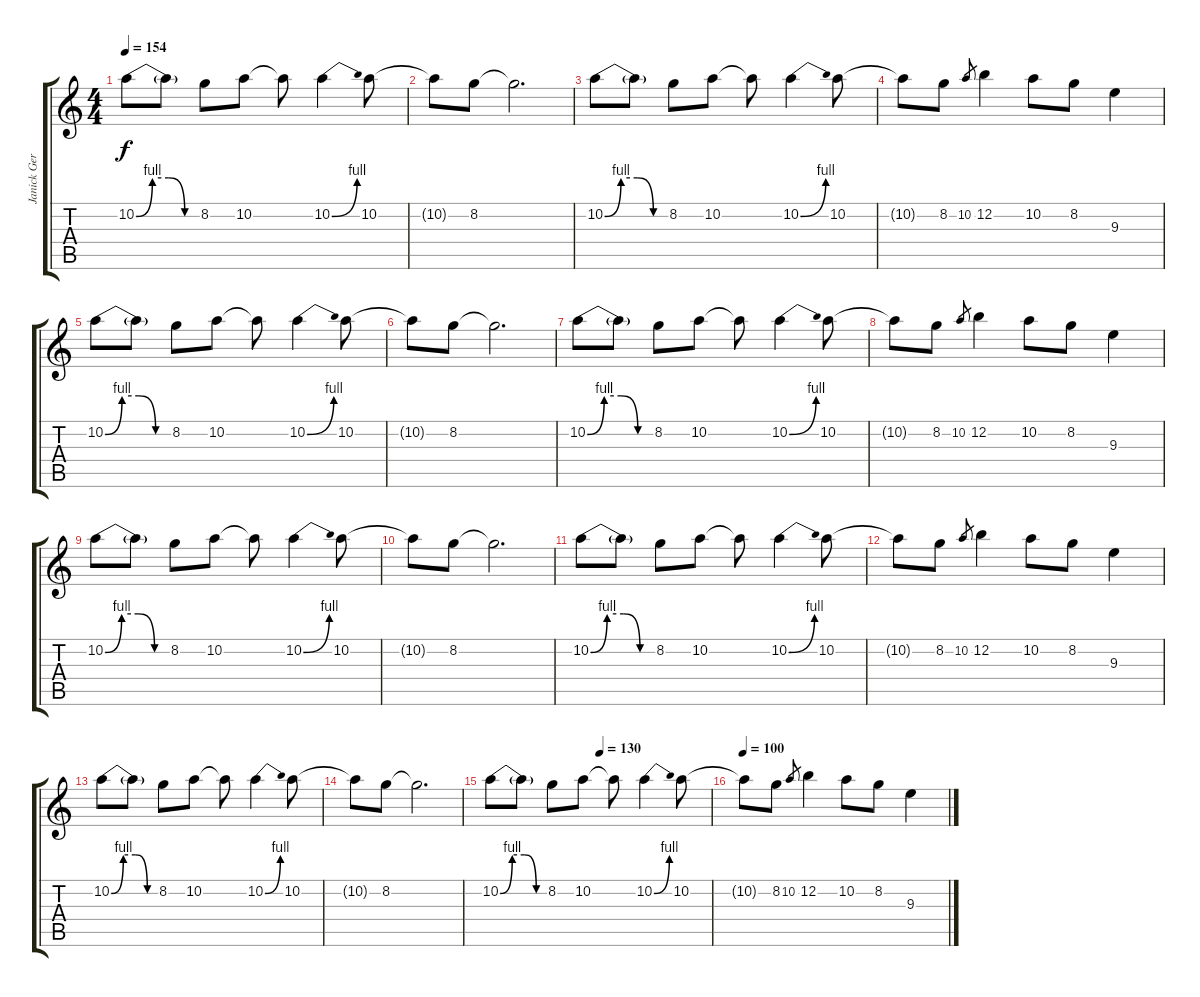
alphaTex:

\track ("Janick Gers" "Janick Ger") {instrument distortionguitar}
\staff {score tabs}
\tuning (E4 B3 G3 D3 A2 E2) {hide}
\ts (4 4)
\tempo 154
\clef g2
\ks c
10.2{be (custom 0 0 15 4 30 4 45 0 60 0)}.8{dy f} 10.2{t}.8 8.2.8 10.2.8 10.2{t}.8 10.2{be (bend 0 0 60 4)}.4 10.2.8 |
10.2{t}.8 8.2.8 8.2{t}.2{d} |
10.2{be (custom 0 0 15 4 30 4 45 0 60 0)}.8 10.2{t}.8 8.2.8 10.2.8 10.2{t}.8 10.2{be (bend 0 0 60 4)}.4 10.2.8 |
10.2{t}.8 8.2.8 10.2.8{gr} 12.2.4 10.2.8 8.2.8 9.3.4 |
10.2{be (custom 0 0 15 4 30 4 45 0 60 0)}.8 10.2{t}.8 8.2.8 10.2.8 10.2{t}.8 10.2{be (bend 0 0 60 4)}.4 10.2.8 |
10.2{t}.8 8.2.8 8.2{t}.2{d} |
10.2{be (custom 0 0 15 4 30 4 45 0 60 0)}.8 10.2{t}.8 8.2.8 10.2.8 10.2{t}.8 10.2{be (bend 0 0 60 4)}.4 10.2.8 |
10.2{t}.8 8.2.8 10.2.8{gr} 12.2.4 10.2.8 8.2.8 9.3.4 |
10.2{be (custom 0 0 15 4 30 4 45 0 60 0)}.8 10.2{t}.8 8.2.8 10.2.8 10.2{t}.8 10.2{be (bend 0 0 60 4)}.4 10.2.8 |
10.2{t}.8 8.2.8 8.2{t}.2{d} |
10.2{be (custom 0 0 15 4 30 4 45 0 60 0)}.8 10.2{t}.8 8.2.8 10.2.8 10.2{t}.8 10.2{be (bend 0 0 60 4)}.4 10.2.8 |
10.2{t}.8 8.2.8 10.2.8{gr} 12.2.4 10.2.8 8.2.8 9.3.4 |
10.2{be (custom 0 0 15 4 30 4 45 0 60 0)}.8 10.2{t}.8 8.2.8 10.2.8 10.2{t}.8 10.2{be (bend 0 0 60 4)}.4 10.2.8 |
10.2{t}.8 8.2.8 8.2{t}.2{d} |
\tempo (130 0.5)
10.2{be (custom 0 0 15 4 30 4 45 0 60 0)}.8 10.2{t}.8 8.2.8 10.2.8 10.2{t}.8 10.2{be (bend 0 0 60 4)}.4 10.2.8 |
\tempo 100
10.2{t}.8 8.2.8 10.2.8{gr} 12.2.4 10.2.8 8.2.8 9.3.4{volume 4}
